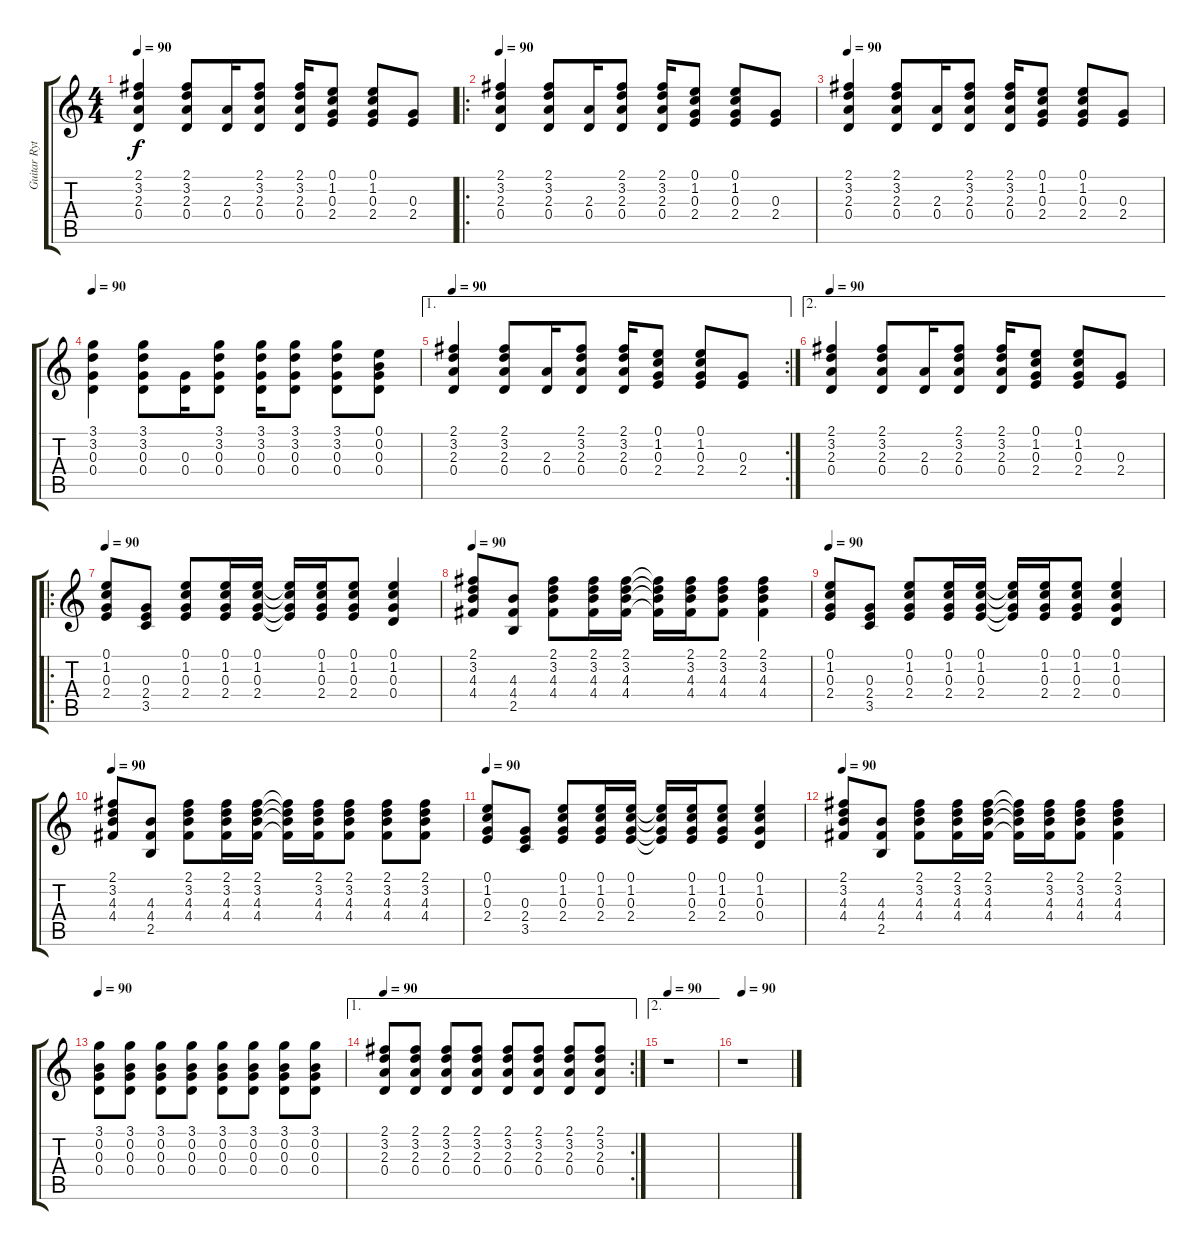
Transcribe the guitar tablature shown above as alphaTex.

\track ("Guitar Rythm (pan -8)" "Guitar Ryt") {instrument acousticguitarsteel}
\staff {score tabs}
\tuning (E4 B3 G3 D3 A2 E2) {hide}
\ts (4 4)
\tempo 90
\clef g2
\ks c
(2.1 3.2 2.3 0.4).4{dy f} (2.1 3.2 2.3 0.4).8 (2.3 0.4).16 (2.1 3.2 2.3 0.4).8 (2.1 3.2 2.3 0.4).16 (0.1 1.2 0.3 2.4).8 (0.1 1.2 0.3 2.4).8 (0.3 2.4).8 |
\ro
\tempo 90
(2.1 3.2 2.3 0.4).4 (2.1 3.2 2.3 0.4).8 (2.3 0.4).16 (2.1 3.2 2.3 0.4).8 (2.1 3.2 2.3 0.4).16 (0.1 1.2 0.3 2.4).8 (0.1 1.2 0.3 2.4).8 (0.3 2.4).8 |
\tempo 90
(2.1 3.2 2.3 0.4).4 (2.1 3.2 2.3 0.4).8 (2.3 0.4).16 (2.1 3.2 2.3 0.4).8 (2.1 3.2 2.3 0.4).16 (0.1 1.2 0.3 2.4).8 (0.1 1.2 0.3 2.4).8 (0.3 2.4).8 |
\tempo 90
(3.1 3.2 0.3 0.4).4 (3.1 3.2 0.3 0.4).8 (0.3 0.4).16 (3.1 3.2 0.3 0.4).8 (3.1 3.2 0.3 0.4).16 (3.1 3.2 0.3 0.4).8 (3.1 3.2 0.3 0.4).8 (0.1 0.2 0.3 0.4).8 |
\ae 1
\rc 2
\tempo 90
(2.1 3.2 2.3 0.4).4 (2.1 3.2 2.3 0.4).8 (2.3 0.4).16 (2.1 3.2 2.3 0.4).8 (2.1 3.2 2.3 0.4).16 (0.1 1.2 0.3 2.4).8 (0.1 1.2 0.3 2.4).8 (0.3 2.4).8 |
\ae 2
\tempo 90
(2.1 3.2 2.3 0.4).4 (2.1 3.2 2.3 0.4).8 (2.3 0.4).16 (2.1 3.2 2.3 0.4).8 (2.1 3.2 2.3 0.4).16 (0.1 1.2 0.3 2.4).8 (0.1 1.2 0.3 2.4).8 (0.3 2.4).8 |
\ro
\tempo 90
(0.1 1.2 0.3 2.4).8 (0.3 2.4 3.5).8 (0.1 1.2 0.3 2.4).8 (0.1 1.2 0.3 2.4).16 (0.1 1.2 0.3 2.4).16 (0.1{t} 1.2{t} 0.3{t} 2.4{t}).16 (0.1 1.2 0.3 2.4).16 (0.1 1.2 0.3 2.4).8 (0.1 1.2 0.3 0.4).4 |
\tempo 90
(2.1 3.2 4.3 4.4).8 (4.3 4.4 2.5).8 (2.1 3.2 4.3 4.4).8 (2.1 3.2 4.3 4.4).16 (2.1 3.2 4.3 4.4).16 (2.1{t} 3.2{t} 4.3{t} 4.4{t}).16 (2.1 3.2 4.3 4.4).16 (2.1 3.2 4.3 4.4).8 (2.1 3.2 4.3 4.4).4 |
\tempo 90
(0.1 1.2 0.3 2.4).8 (0.3 2.4 3.5).8 (0.1 1.2 0.3 2.4).8 (0.1 1.2 0.3 2.4).16 (0.1 1.2 0.3 2.4).16 (0.1{t} 1.2{t} 0.3{t} 2.4{t}).16 (0.1 1.2 0.3 2.4).16 (0.1 1.2 0.3 2.4).8 (0.1 1.2 0.3 0.4).4 |
\tempo 90
(2.1 3.2 4.3 4.4).8 (4.3 4.4 2.5).8 (2.1 3.2 4.3 4.4).8 (2.1 3.2 4.3 4.4).16 (2.1 3.2 4.3 4.4).16 (2.1{t} 3.2{t} 4.3{t} 4.4{t}).16 (2.1 3.2 4.3 4.4).16 (2.1 3.2 4.3 4.4).8 (2.1 3.2 4.3 4.4).8 (2.1 3.2 4.3 4.4).8 |
\tempo 90
(0.1 1.2 0.3 2.4).8 (0.3 2.4 3.5).8 (0.1 1.2 0.3 2.4).8 (0.1 1.2 0.3 2.4).16 (0.1 1.2 0.3 2.4).16 (0.1{t} 1.2{t} 0.3{t} 2.4{t}).16 (0.1 1.2 0.3 2.4).16 (0.1 1.2 0.3 2.4).8 (0.1 1.2 0.3 0.4).4 |
\tempo 90
(2.1 3.2 4.3 4.4).8 (4.3 4.4 2.5).8 (2.1 3.2 4.3 4.4).8 (2.1 3.2 4.3 4.4).16 (2.1 3.2 4.3 4.4).16 (2.1{t} 3.2{t} 4.3{t} 4.4{t}).16 (2.1 3.2 4.3 4.4).16 (2.1 3.2 4.3 4.4).8 (2.1 3.2 4.3 4.4).4 |
\tempo 90
(3.1 0.2 0.3 0.4).8 (3.1 0.2 0.3 0.4).8 (3.1 0.2 0.3 0.4).8 (3.1 0.2 0.3 0.4).8 (3.1 0.2 0.3 0.4).8 (3.1 0.2 0.3 0.4).8 (3.1 0.2 0.3 0.4).8 (3.1 0.2 0.3 0.4).8 |
\ae 1
\rc 2
\tempo 90
(2.1 3.2 2.3 0.4).8 (2.1 3.2 2.3 0.4).8 (2.1 3.2 2.3 0.4).8 (2.1 3.2 2.3 0.4).8 (2.1 3.2 2.3 0.4).8 (2.1 3.2 2.3 0.4).8 (2.1 3.2 2.3 0.4).8 (2.1 3.2 2.3 0.4).8 |
\ae 2
\tempo 90
r.1 |
\tempo 90
r.1
